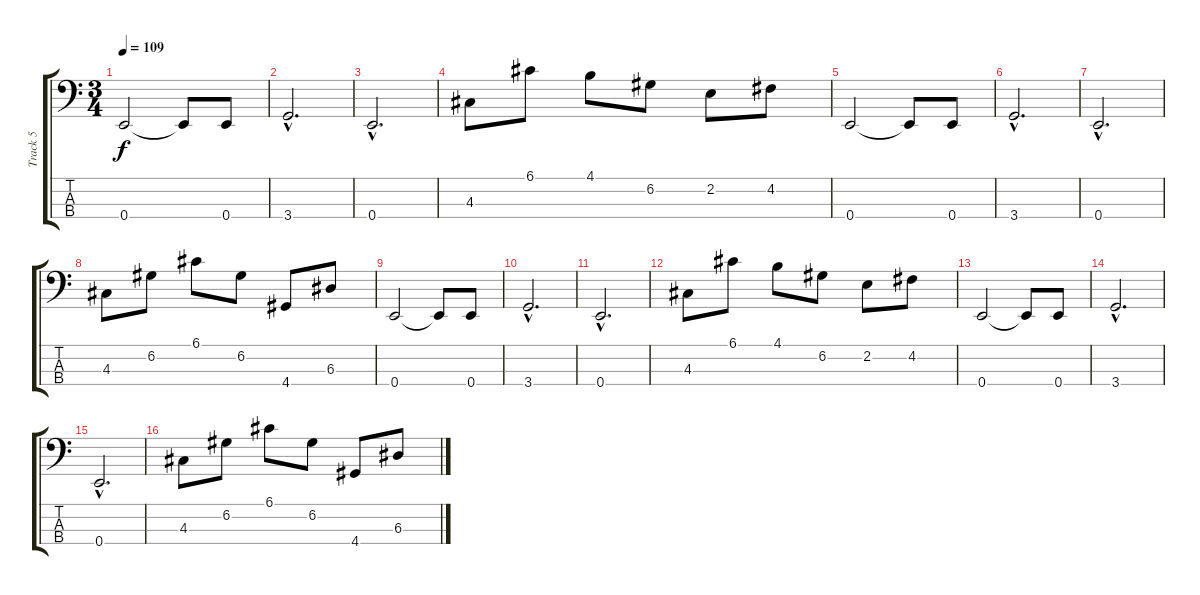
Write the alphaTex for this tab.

\track ("Track 5" "Track 5") {instrument electricbassfinger}
\staff {score tabs}
\tuning (G2 D2 A1 E1) {hide}
\ts (3 4)
\tempo 109
\clef f4
\ks c
0.4.2{dy f} 0.4{t}.8 0.4.8 |
3.4{hac}.2{d} |
0.4{hac}.2{d} |
4.3.8 6.1.8 4.1.8 6.2.8 2.2.8 4.2.8 |
0.4.2 0.4{t}.8 0.4.8 |
3.4{hac}.2{d} |
0.4{hac}.2{d} |
4.3.8 6.2.8 6.1.8 6.2.8 4.4.8 6.3.8 |
0.4.2 0.4{t}.8 0.4.8 |
3.4{hac}.2{d} |
0.4{hac}.2{d} |
4.3.8 6.1.8 4.1.8 6.2.8 2.2.8 4.2.8 |
0.4.2 0.4{t}.8 0.4.8 |
3.4{hac}.2{d} |
0.4{hac}.2{d} |
4.3.8 6.2.8 6.1.8 6.2.8 4.4.8 6.3.8
